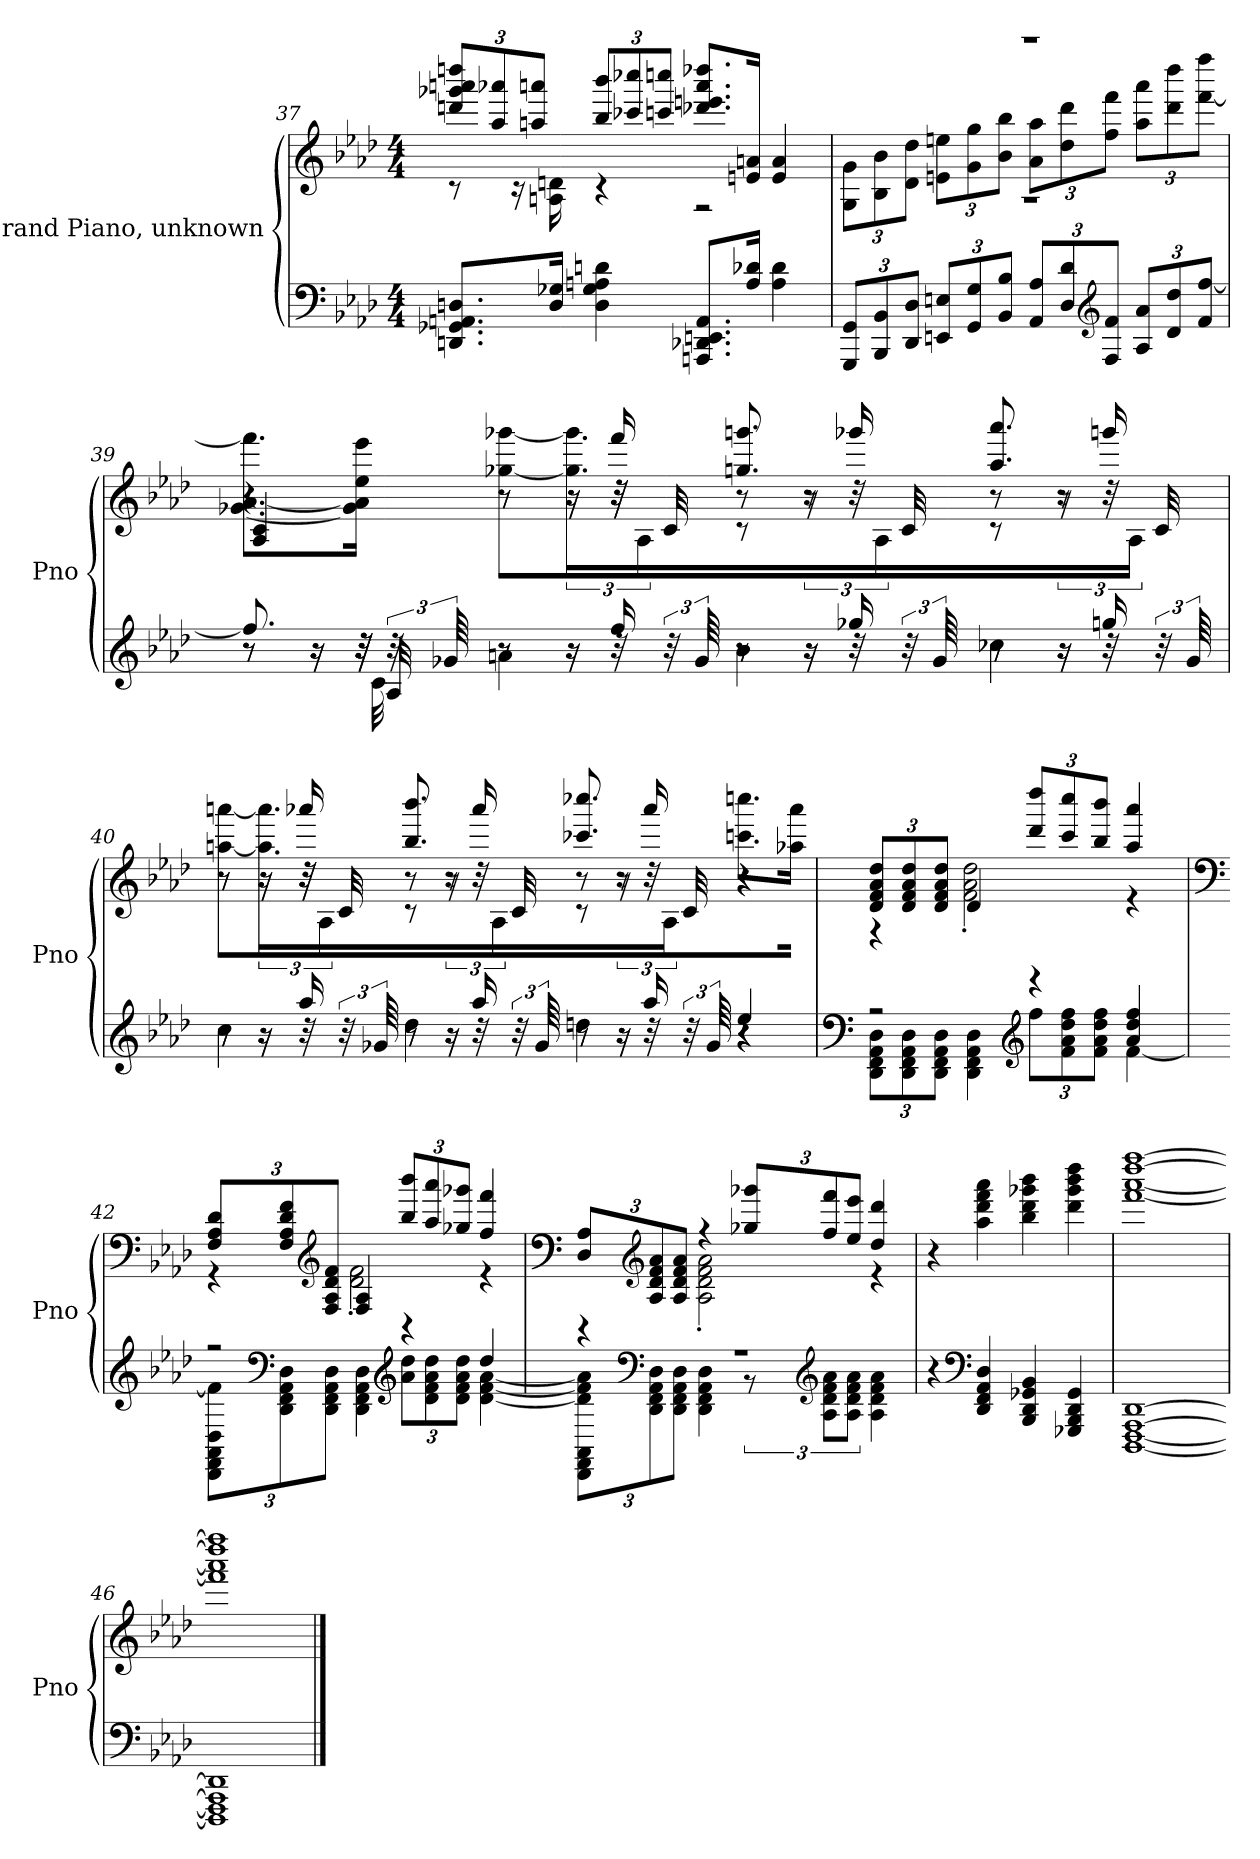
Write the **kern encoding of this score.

**kern	**kern
*part1	*part1
*staff2	*staff1
*I"Grand Piano, unknown	*
*I'Pno	*
*clefF4	*clefG2
*k[b-e-a-d-]	*k[b-e-a-d-]
*M4/4	*M4/4
*	*Xbrackettup
=37	=37
*	*^
8.DDn/ 8.GG-X/ 8.AAn/ 8.Dn/L	12dddn/ 12ggg-X/ 12aaan/ 12ddddn/L	8r
.	12aa-/ 12aaa-X/	.
.	.	16r
.	12aan/ 12aaan/J	.
16D/ 16G-X/Jk	.	16An\ 16dn\
4D\ 4G-\ 4An\ 4dn\	12bb-/ 12bbb-/L	4r
.	12ccc-X/ 12cccc-X/	.
.	12cccn/ 12ccccn/J	.
8.AAAn/ 8.DD-X/ 8.EEn/ 8.AA/L	8.ddd-X/ 8.eeen/ 8.aaa/ 8.dddd-X/L	2r
16A/ 16d-X/Jk	16en/ 16an/Jk	.
4A\ 4d-\	4e/ 4a/	.
!!LO:LB:g=z	!!
=38	=38	=38
*^	*	*
*	*Xbrackettup	*	*
1r	12GGG/ 12GG/L	1r	12G\ 12g\L
.	12BBB-/ 12BB-/	.	12B-\ 12b-\
.	12DD-/ 12D-/J	.	12d-\ 12dd-\J
.	12EEn/ 12En/L	.	12en\ 12een\L
.	12GG/ 12G/	.	12g\ 12gg\
.	12BB-/ 12B-/J	.	12b-\ 12bb-\J
.	12AA-/ 12A-/L	.	12a-\ 12aa-\L
.	12D-/ 12d-/	.	12dd-\ 12ddd-\
*clefG2	*	*	*
.	12F/ 12f/J	.	12ff\ 12fff\J
.	12A-/ 12a-/L	.	12aa-\ 12aaa-\L
.	12d-/ 12dd-/	.	12ddd-\ 12dddd-\
.	12f/ [12ff/J	.	[12fff\ 12ffff\J
!!LO:LB:g=z
=39	=39	=39	=39
*	*^	*	*^
8r	8r	8.ff/]	4r	[8.g-X\ [8.a-\ 8.fff\]L	4A-/ 4c/
16r	16r	.	.	.	.
32r	32r	32r	.	16g-\] 16a-\] 16ee-\ 16eee-\Jk	.
*	*	*brackettup	*	*	*
32A-/	32c\	48r	.	.	.
.	.	96g-X/	.	.	.
8r	4an\	8r	8r	[8gg-X\ [8ggg-X\L	8r
*	*	*	*	*brackettup	*
16r	.	16r	16r	24.gg-\] 24.ggg-\]Jk	16r
16ff/	.	32r	16fff/	48r	32r
.	.	.	.	24A-\	.
.	.	48r	.	.	32c/
.	.	96g-/	.	.	.
8r	4b-\	8r	8r	8r	8.ggn/ 8.gggn/
16r	.	16r	16r	12r	.
16gg-X/	.	32r	16ggg-X/	.	32r
.	.	.	.	24A-\	.
.	.	48r	.	.	32c/
.	.	96g-/	.	.	.
8r	4cc-X\	8r	8r	8r	8.aa-/ 8.aaa-/
16r	.	16r	16r	12r	.
16ggn/	.	32r	16gggn/	.	32r
.	.	.	.	24A-\	.
.	.	48r	.	.	32c/
.	.	96g-/	.	.	.
!!LO:PB:g=z	!!	!!
=40	=40	=40	=40	=40	=40
8r	4cc\	8r	8r	[8aan\ [8aaan\L	8r
16r	.	16r	16r	24.aa\] 24.aaa\]Jk	16r
16aa-/	.	32r	16aaa-X/	48r	32r
.	.	.	.	24A-\	.
.	.	48r	.	.	32c/
.	.	96g-X/	.	.	.
8r	4dd-\	8r	8r	8r	8.bb-/ 8.bbb-/
16r	.	16r	16r	12r	.
16aa-/	.	32r	16aaa-/	.	32r
.	.	.	.	24A-\	.
.	.	48r	.	.	32c/
.	.	96g-/	.	.	.
8r	4ddn\	8r	8r	8r	8.ccc-X/ 8.cccc-X/
16r	.	16r	16r	12r	.
16aa-/	.	32r	16aaa-/	.	32r
.	.	.	.	24A-\	.
.	.	48r	.	.	32c/
.	.	96g-/	.	.	.
4r	4r	4ee-/	4r	8.cccn\ 8.ccccn\L	4r
.	.	.	.	16aa-X\ 16aaa-\Jk	.
*v	*v	*v	*	*	*
*	*v	*v	*v
=41	=41
*clefF4	*
*^	*
*	*Xbrackettup	*Xbrackettup
*	*	*^
2r	12DD-\ 12FF\ 12AA-\ 12D-\L	12d-/ 12f/ 12a-/ 12dd-/L	4r
.	12DD-\ 12FF\ 12AA-\ 12D-\	12d-/ 12f/ 12a-/ 12dd-/	.
.	12DD-\ 12FF\ 12AA-\ 12D-\J	12d-/ 12f/ 12a-/ 12dd-/J	.
.	4DD-\ 4FF\ 4AA-\ 4D-\	4d-/	2f\' 2a-\' 2dd-\'
*clefG2	*	*	*
4r	12ff\L	12ddd-/ 12dddd-/L	.
.	12f\ 12a-\ 12dd-\ 12ff\	12ccc/ 12cccc/	.
.	12f\ 12a-\ 12dd-\ 12ff\J	12bb-/ 12bbb-/J	.
4a-/ 4dd-/ 4ff/	[4f\	4aa-/ 4aaa-/	4r
!!LO:LB:g=z	!!
=42	=42	=42	=42
*	*	*clefF4	*
2r	12DD-\ 12FF\ 12AA-\ 12D-\ 12f\]L	12F/ 12A-/ 12d-/L	4r
*clefF4	*	*	*
.	12DD-\ 12FF\ 12AA-\ 12D-\	12F/ 12A-/ 12d-/ 12f/	.
*	*	*clefG2	*
.	12DD-\ 12FF\ 12AA-\ 12D-\J	12F/ 12A-/ 12d-/ 12f/J	.
.	4DD-\ 4FF\ 4AA-\ 4D-\	4F/ 4A-/	2d-\' 2f\'
*clefG2	*	*	*
4r	12a-\ 12dd-\L	12bb-/ 12bbb-/L	.
.	12d-\ 12f\ 12a-\ 12dd-\	12aa-/ 12aaa-/	.
.	12d-\ 12f\ 12a-\ 12dd-\J	12gg-X/ 12ggg-X/J	.
4dd-/	[4d-\ [4f\ [4a-\	4ff/ 4fff/	4r
=43	=43	=43	=43
*	*	*clefF4	*
1r	12DD-\ 12FF\ 12AA-\ 12d-\] 12f\] 12a-\]L	12D-/ 12A-/L	4r
*clefF4	*	*clefG2	*
.	12DD-\ 12FF\ 12AA-\ 12D-\	12A-/ 12d-/ 12f/ 12a-/	.
.	12DD-\ 12FF\ 12AA-\ 12D-\J	12A-/ 12d-/ 12f/ 12a-/J	.
.	4DD-\ 4FF\ 4AA-\ 4D-\	4r	2A-\' 2d-\' 2f\' 2a-\'
*	*brackettup	*	*
.	12r	12gg-X/ 12ggg-X/L	.
*clefG2	*	*	*
.	12A-\ 12d-\ 12f\ 12a-\L	12ff/ 12fff/	.
.	12A-\ 12d-\ 12f\ 12a-\J	12ee-/ 12eee-/J	.
.	4A-\ 4d-\ 4f\ 4a-\	4dd-/ 4ddd-/	4r
*v	*v	*	*
*	*v	*v
=44	=44
4r	4r
*clefF4	*
4DD-/ 4FF/ 4AA-/ 4D-/	4aa-\ 4ddd-\ 4fff\ 4aaa-\
4BBB-/ 4DD-/ 4GG-X/ 4BB-/	4bb-\ 4ddd-\ 4ggg-X\ 4bbb-\
4GGG-X/ 4BBB-/ 4DD-/ 4GG-/	4ddd-\ 4ggg-\ 4bbb-\ 4dddd-\
=45	=45
[1DDD- [1FFF [1AAA- [1DD-	[1fff [1aaa- [1dddd- [1ffff
!!LO:LB:g=z
=46	=46
1DDD-] 1FFF] 1AAA-] 1DD-]	1fff] 1aaa-] 1dddd-] 1ffff]
==	==
*-	*-
